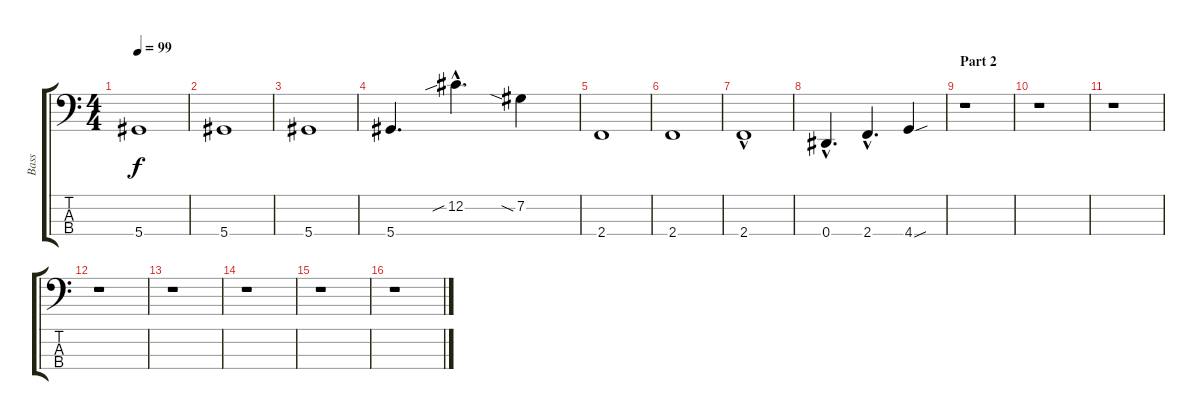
\track ("Bass" "Bass") {instrument electricbassfinger}
\staff {score tabs}
\tuning (Gb2 Db2 Ab1 Eb1) {hide}
\ts (4 4)
\tempo 99
\clef f4
\ks c
5.4.1{dy f} |
5.4.1 |
5.4.1 |
5.4.4{d} 12.2{sib hac}.4{d} 7.2{sia}.4 |
2.4.1 |
2.4.1 |
2.4{hac}.1 |
0.4{hac}.4{d} 2.4{hac}.4{d} 4.4{sou}.4 |
\section ("" "Part 2")
r.1 |
r.1 |
r.1 |
r.1 |
r.1 |
r.1 |
r.1 |
r.1
